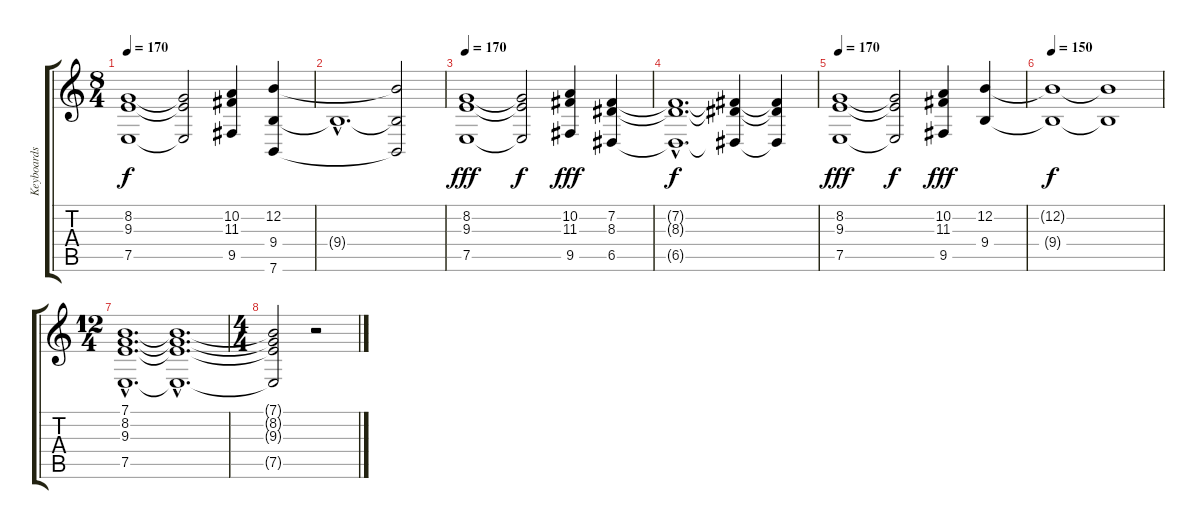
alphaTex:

\track ("Keyboards 2" "Keyboards ") {instrument synthstrings1}
\staff {score tabs}
\tuning (E4 B3 G3 D3 A2 E2) {hide}
\ts (8 4)
\tempo 170
\clef g2
\ks c
(8.2 9.3 7.5).1{dy f volume 16 instrument synthstrings1} (8.2{t} 9.3{t} 7.5{t}).2 (10.2 11.3 9.5).4 (12.2 9.4 7.6).4 |
9.4{hac t}.1{d} (12.2{t} 9.4{t} 7.6{t}).2 |
\tempo 170
(8.2 9.3 7.5).1{dy fff volume 16 instrument choiraahs} (8.2{t} 9.3{t} 7.5{t}).2{dy f} (10.2 11.3 9.5).4{dy fff} (7.2 8.3 6.5).4 |
(7.2{hac t} 8.3{hac t} 6.5{hac t}).1{d dy f} (7.2{t} 8.3{t} 6.5{t}).4 (7.2{t} 8.3{t} 6.5{t}).4 |
\tempo 170
(8.2 9.3 7.5).1{dy fff volume 16 instrument choiraahs} (8.2{t} 9.3{t} 7.5{t}).2{dy f} (10.2 11.3 9.5).4{dy fff} (12.2 9.4).4 |
\tempo 150
(12.2{t} 9.4{t}).1{dy f} (12.2{t} 9.4{t}).1 |
\ts (12 4)
(7.1{hac} 8.2{hac} 9.3{hac} 7.5{hac}).1{d volume 14 instrument synthstrings1} (7.1{hac t} 8.2{hac t} 9.3{hac t} 7.5{hac t}).1{d} |
\ts (4 4)
(7.1{t} 8.2{t} 9.3{t} 7.5{t}).2 r.2
